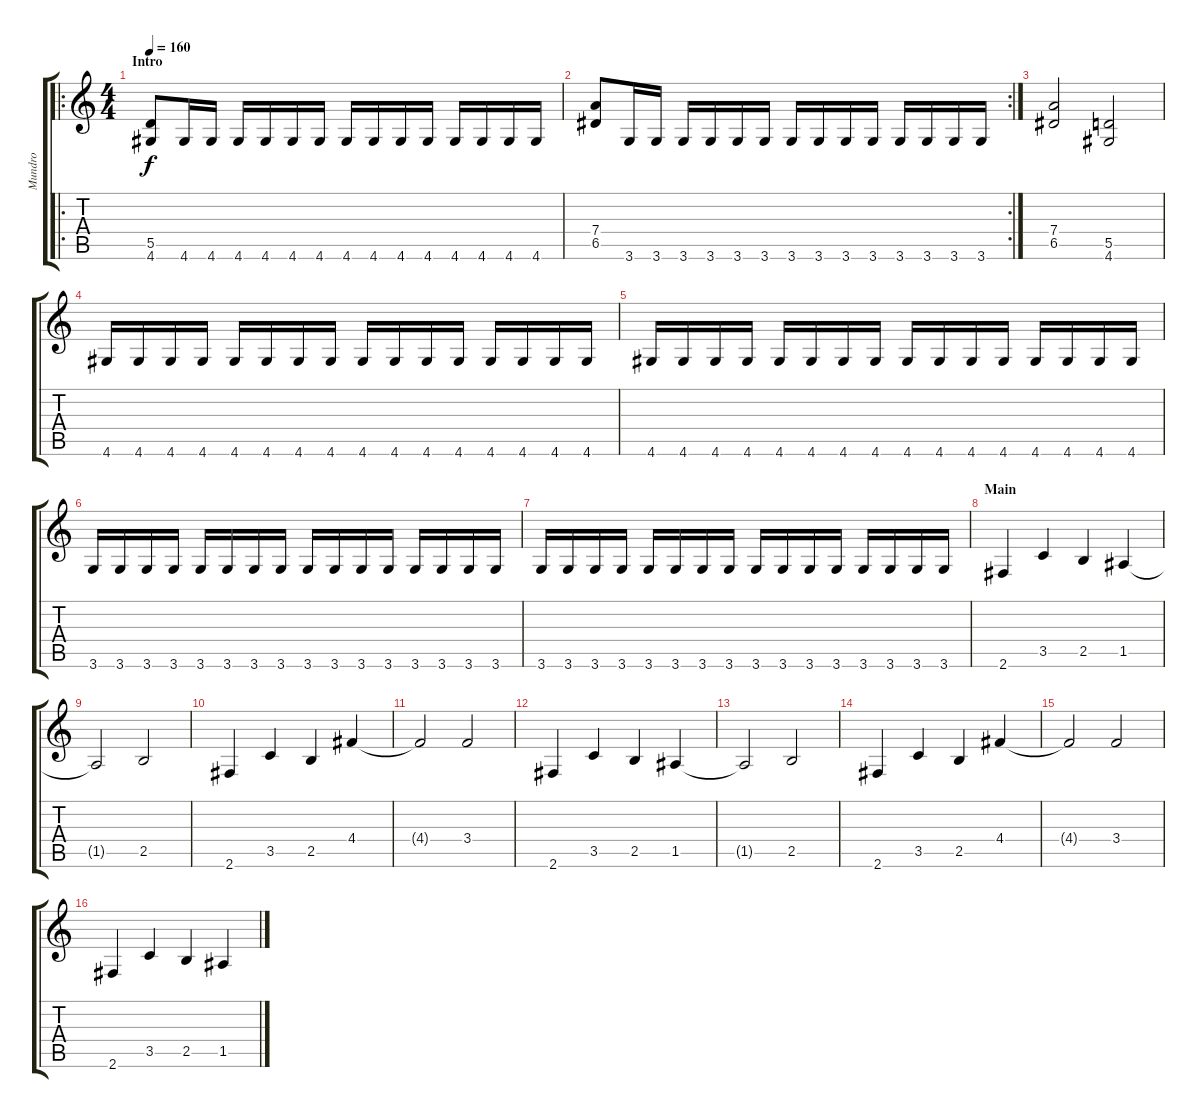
\track ("Mundro" "Mundro") {instrument distortionguitar}
\staff {score tabs}
\tuning (E4 B3 G3 D3 A2 E2) {hide}
\ro
\ts (4 4)
\section ("" "Intro")
\tempo 160
\clef g2
\ks c
(5.5 4.6).8{dy f instrument distortionguitar} 4.6.16 4.6.16 4.6.16 4.6.16 4.6.16 4.6.16 4.6.16 4.6.16 4.6.16 4.6.16 4.6.16 4.6.16 4.6.16 4.6.16 |
\rc 2
(7.4 6.5).8 3.6.16 3.6.16 3.6.16 3.6.16 3.6.16 3.6.16 3.6.16 3.6.16 3.6.16 3.6.16 3.6.16 3.6.16 3.6.16 3.6.16 |
(7.4 6.5).2 (5.5 4.6).2 |
4.6.16 4.6.16 4.6.16 4.6.16 4.6.16 4.6.16 4.6.16 4.6.16 4.6.16 4.6.16 4.6.16 4.6.16 4.6.16 4.6.16 4.6.16 4.6.16 |
4.6.16 4.6.16 4.6.16 4.6.16 4.6.16 4.6.16 4.6.16 4.6.16 4.6.16 4.6.16 4.6.16 4.6.16 4.6.16 4.6.16 4.6.16 4.6.16 |
3.6.16 3.6.16 3.6.16 3.6.16 3.6.16 3.6.16 3.6.16 3.6.16 3.6.16 3.6.16 3.6.16 3.6.16 3.6.16 3.6.16 3.6.16 3.6.16 |
3.6.16 3.6.16 3.6.16 3.6.16 3.6.16 3.6.16 3.6.16 3.6.16 3.6.16 3.6.16 3.6.16 3.6.16 3.6.16 3.6.16 3.6.16 3.6.16 |
\section ("" "Main ")
2.6.4 3.5.4 2.5.4 1.5.4 |
1.5{t}.2 2.5.2 |
2.6.4 3.5.4 2.5.4 4.4.4 |
4.4{t}.2 3.4.2 |
2.6.4 3.5.4 2.5.4 1.5.4 |
1.5{t}.2 2.5.2 |
2.6.4 3.5.4 2.5.4 4.4.4 |
4.4{t}.2 3.4.2 |
2.6.4 3.5.4 2.5.4 1.5.4
